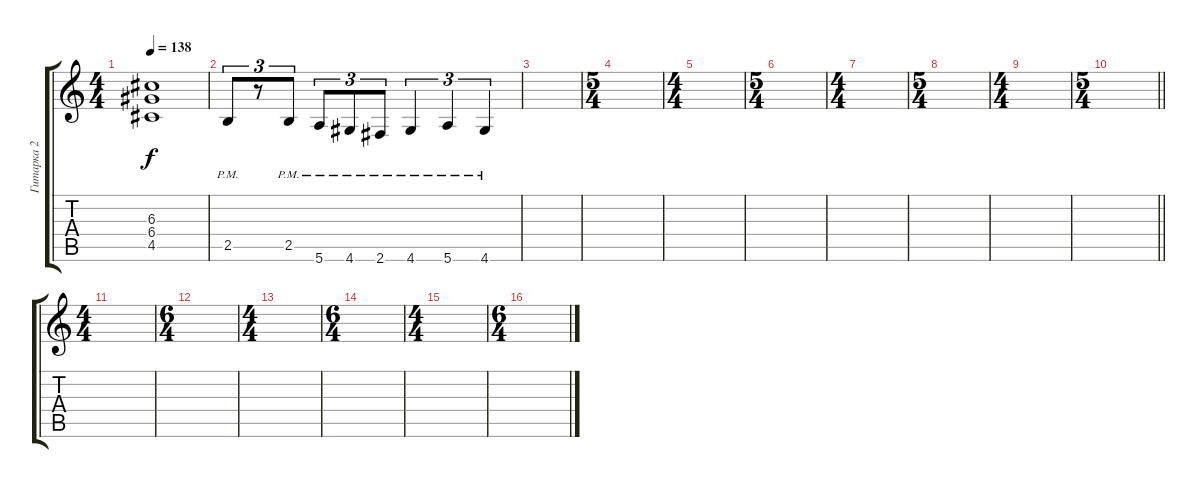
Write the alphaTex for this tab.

\track ("Гитарка 2" "Гитарка 2") {instrument distortionguitar}
\staff {score tabs}
\tuning (E4 B3 G3 D3 A2 E2) {hide}
\ts (4 4)
\tempo 138
\clef g2
\ks c
(6.3 6.4 4.5).1{dy f} |
2.5{pm}.8{tu (3 2)} r.8{tu (3 2)} 2.5{pm}.8{tu (3 2)} 5.6{pm}.8{tu (3 2)} 4.6{pm}.8{tu (3 2)} 2.6{pm}.8{tu (3 2)} 4.6{pm}.4{tu (3 2)} 5.6{pm}.4{tu (3 2)} 4.6{pm}.4{tu (3 2)} |
|
\ts (5 4)
|
\ts (4 4)
|
\ts (5 4)
|
\ts (4 4)
|
\ts (5 4)
|
\ts (4 4)
|
\ts (5 4)
\barLineRight lightlight
|
\ts (4 4)
|
\ts (6 4)
|
\ts (4 4)
|
\ts (6 4)
|
\ts (4 4)
|
\ts (6 4)
